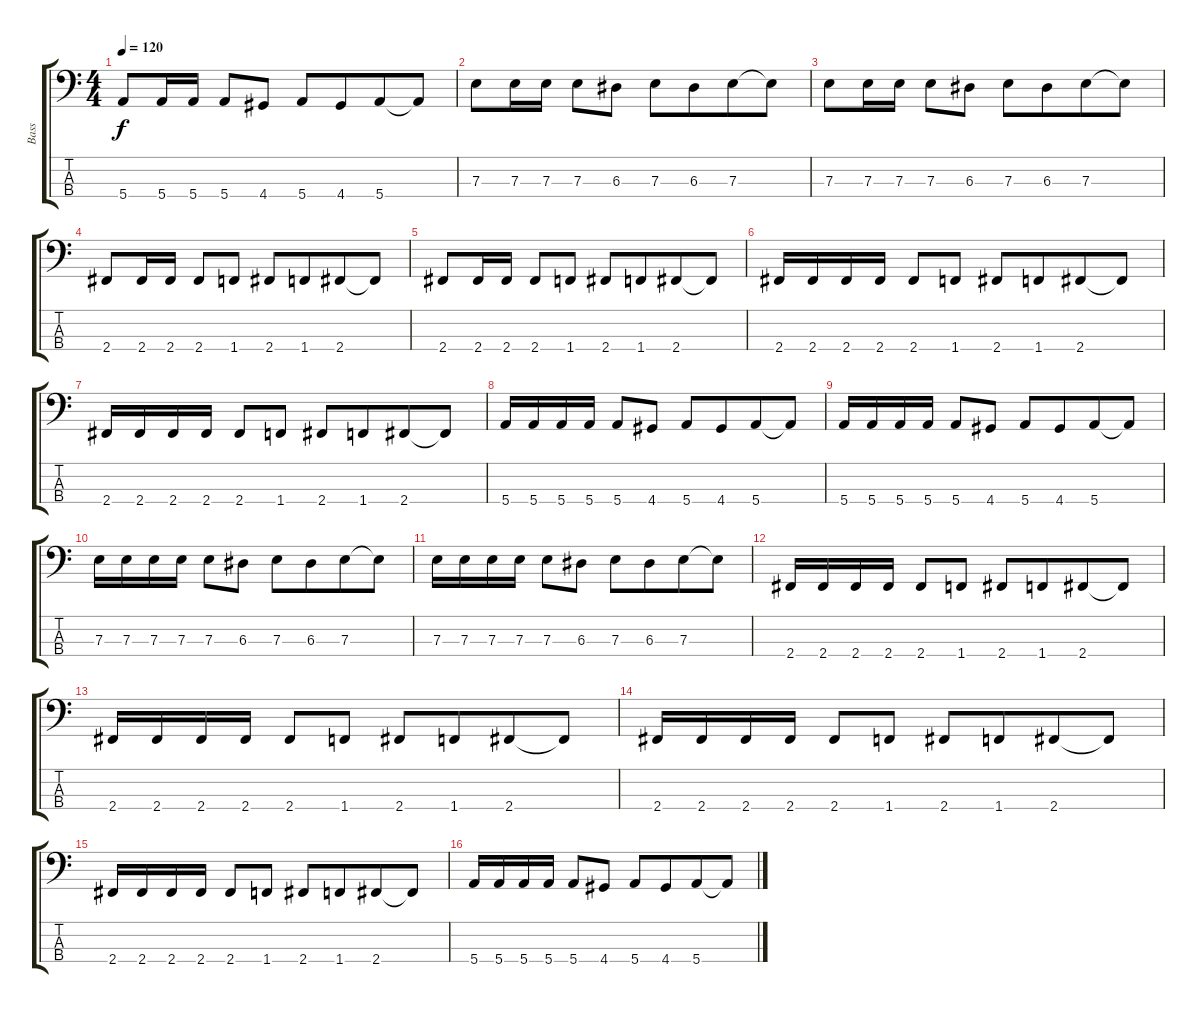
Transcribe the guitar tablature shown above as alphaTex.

\track ("Bass" "Bass") {instrument electricbassfinger}
\staff {score tabs}
\tuning (G2 D2 A1 E1) {hide}
\ts (4 4)
\tempo 120
\clef f4
\ks c
5.4.8{dy f} 5.4.16 5.4.16 5.4.8 4.4.8 5.4.8 4.4.8{beam merge} 5.4.8 5.4{t}.8 |
7.3.8 7.3.16 7.3.16 7.3.8 6.3.8 7.3.8 6.3.8{beam merge} 7.3.8 7.3{t}.8 |
7.3.8 7.3.16 7.3.16 7.3.8 6.3.8 7.3.8 6.3.8{beam merge} 7.3.8 7.3{t}.8 |
2.4.8 2.4.16 2.4.16 2.4.8 1.4.8 2.4.8 1.4.8{beam merge} 2.4.8 2.4{t}.8 |
2.4.8 2.4.16 2.4.16 2.4.8 1.4.8 2.4.8 1.4.8{beam merge} 2.4.8 2.4{t}.8 |
2.4.16 2.4.16 2.4.16 2.4.16 2.4.8 1.4.8 2.4.8 1.4.8{beam merge} 2.4.8 2.4{t}.8 |
2.4.16 2.4.16 2.4.16 2.4.16 2.4.8 1.4.8 2.4.8 1.4.8{beam merge} 2.4.8 2.4{t}.8 |
5.4.16 5.4.16 5.4.16 5.4.16 5.4.8 4.4.8 5.4.8 4.4.8{beam merge} 5.4.8 5.4{t}.8 |
5.4.16 5.4.16 5.4.16 5.4.16 5.4.8 4.4.8 5.4.8 4.4.8{beam merge} 5.4.8 5.4{t}.8 |
7.3.16 7.3.16 7.3.16 7.3.16 7.3.8 6.3.8 7.3.8 6.3.8{beam merge} 7.3.8 7.3{t}.8 |
7.3.16 7.3.16 7.3.16 7.3.16 7.3.8 6.3.8 7.3.8 6.3.8{beam merge} 7.3.8 7.3{t}.8 |
2.4.16 2.4.16 2.4.16 2.4.16 2.4.8 1.4.8 2.4.8 1.4.8{beam merge} 2.4.8 2.4{t}.8 |
2.4.16 2.4.16 2.4.16 2.4.16 2.4.8 1.4.8 2.4.8 1.4.8{beam merge} 2.4.8 2.4{t}.8 |
2.4.16 2.4.16 2.4.16 2.4.16 2.4.8 1.4.8 2.4.8 1.4.8{beam merge} 2.4.8 2.4{t}.8 |
2.4.16 2.4.16 2.4.16 2.4.16 2.4.8 1.4.8 2.4.8 1.4.8{beam merge} 2.4.8 2.4{t}.8 |
5.4.16 5.4.16 5.4.16 5.4.16 5.4.8 4.4.8 5.4.8 4.4.8{beam merge} 5.4.8 5.4{t}.8
